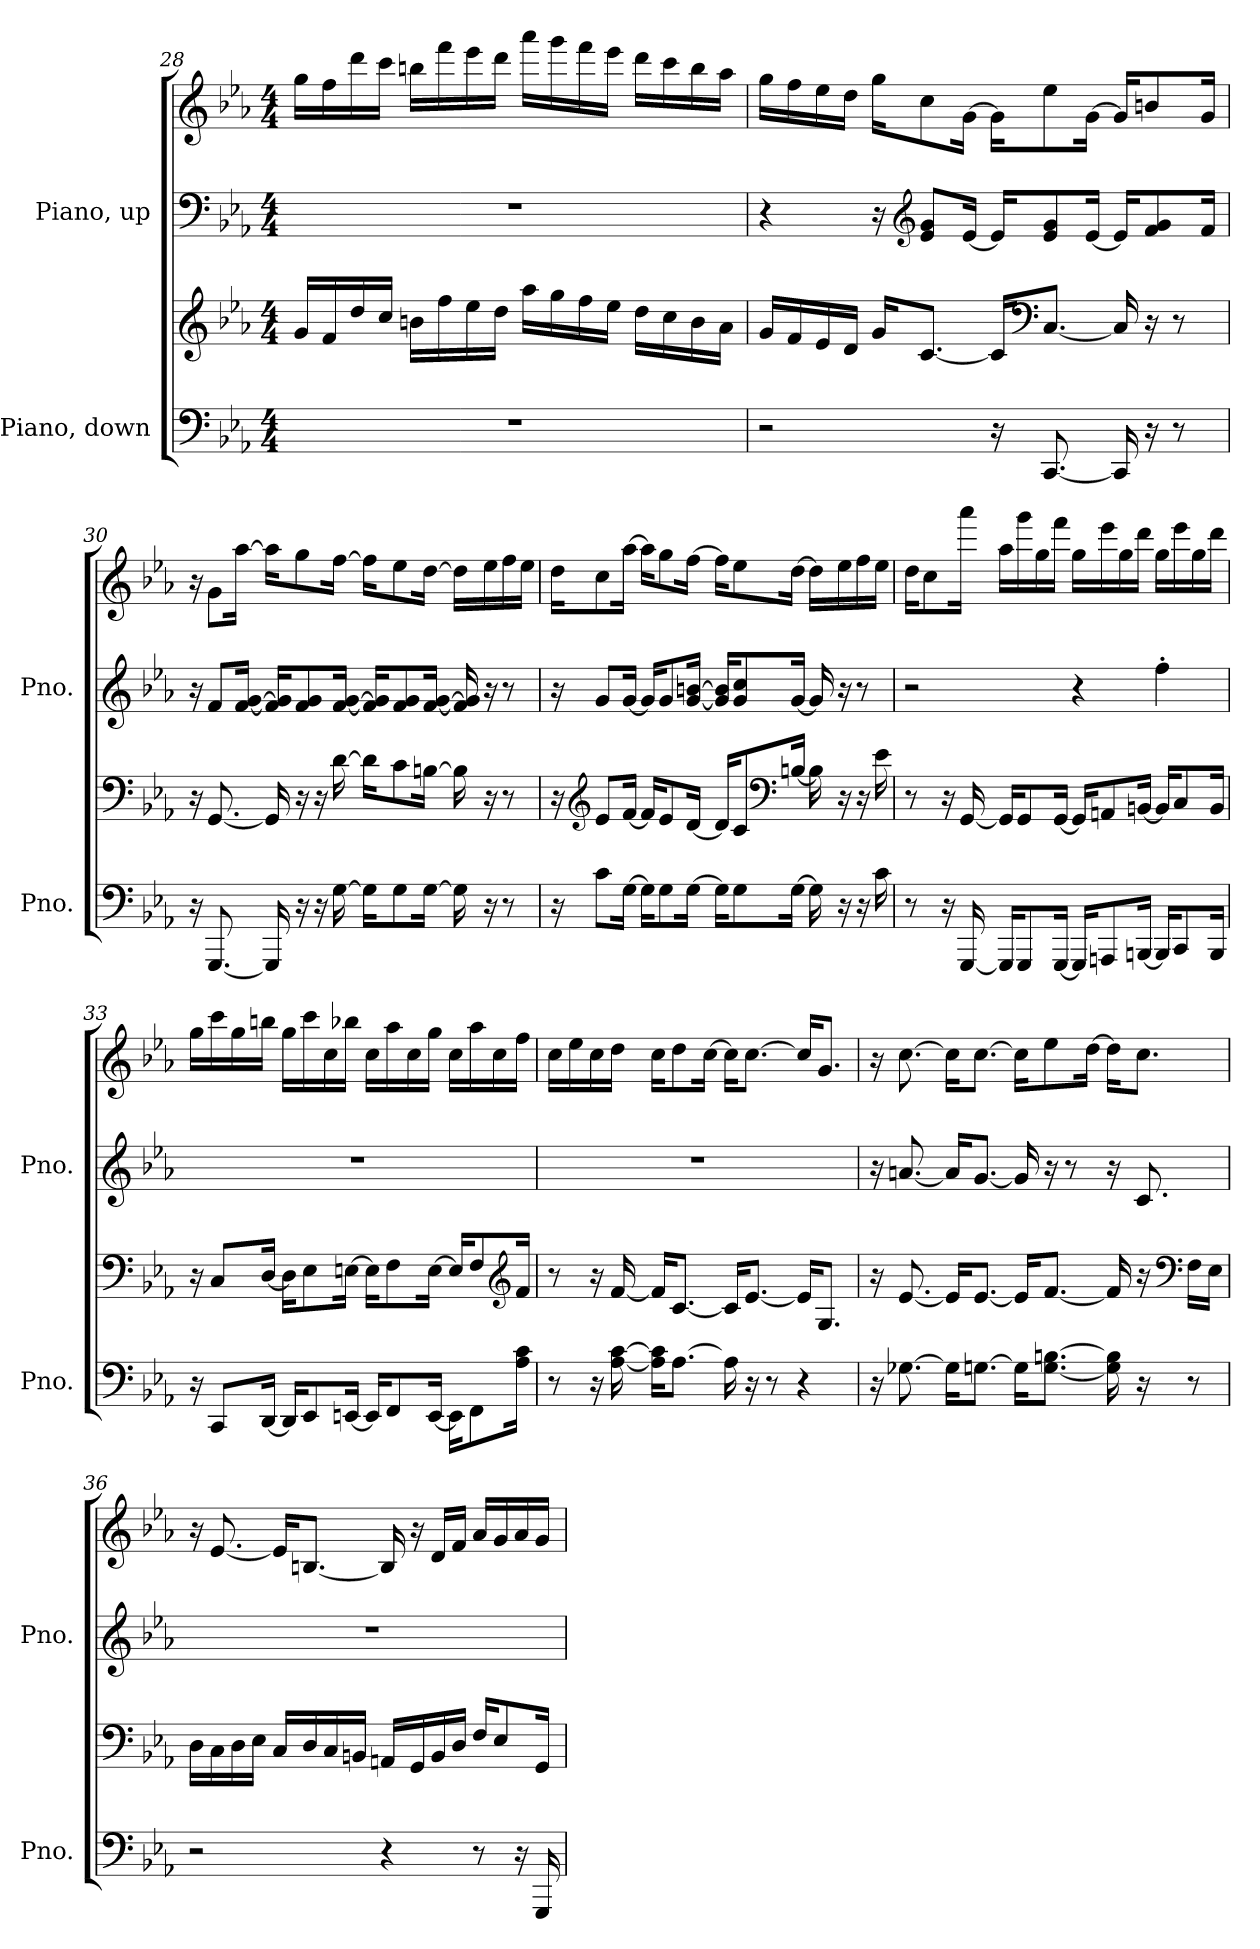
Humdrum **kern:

**kern	**kern	**kern	**kern
*part2	*part2	*part1	*part1
*staff4	*staff3	*staff2	*staff1
*I"Piano, down	*	*I"Piano, up	*
*I'Pno.	*	*I'Pno.	*
!!LO:LB:g=z
*clefF4	*clefG2	*clefF4	*clefG2
*k[b-e-a-]	*k[b-e-a-]	*k[b-e-a-]	*k[b-e-a-]
*M4/4	*M4/4	*M4/4	*M4/4
=28	=28	=28	=28
1r	16g/LL	1r	16gg\LL
.	16f/	.	16ff\
.	16dd/	.	16ddd\
.	16cc/JJ	.	16ccc\JJ
.	16bn\LL	.	16bbn\LL
.	16ff\	.	16fff\
.	16ee-\	.	16eee-\
.	16dd\JJ	.	16ddd\JJ
.	16aa-\LL	.	16aaa-\LL
.	16gg\	.	16ggg\
.	16ff\	.	16fff\
.	16ee-\JJ	.	16eee-\JJ
.	16dd\LL	.	16ddd\LL
.	16cc\	.	16ccc\
.	16b\	.	16bb\
.	16a-\JJ	.	16aa-\JJ
=29	=29	=29	=29
2r	16g/LL	4r	16gg\LL
.	16f/	.	16ff\
.	16e-/	.	16ee-\
.	16d/JJ	.	16dd\JJ
.	16g/KL	16r	16gg\KL
*	*	*clefG2	*
.	[8.c/J	8e-/ 8g/L	8cc\
.	.	[16e-/Jk	[16g\Jk
16r	16c/KL]	16e-/KL]	16g\KL]
*	*clefF4	*	*
[8.CC/	[8.C/J	8e-/ 8g/	8ee-\
.	.	[16e-/Jk	[16g\Jk
16CC/]	16C/]	16e-/KL]	16g/KL]
16r	16r	8f/ 8g/	8bn/
8r	8r	.	.
.	.	16f/Jk	16g/Jk
!!LO:LB:g=z
=30	=30	=30	=30
16r	16r	16r	16r
[8.GGG/	[8.GG/	8f/L	8g\L
.	.	[16f/ [16g/Jk	[16aa-\Jk
16GGG/]	16GG/]	16f/] 16g/]KL	16aa-\KL]
16r	16r	8f/ 8g/	8gg\
16r	16r	.	.
[16G\	[16d\	[16f/ [16g/Jk	[16ff\Jk
16G\KL]	16d\KL]	16f/] 16g/]KL	16ff\KL]
8G\	8c\	8f/ 8g/	8ee-\
[16G\Jk	[16Bn\Jk	[16f/ [16g/Jk	[16dd\Jk
16G\]	16B\]	16f/] 16g/]	16dd\LL]
16r	16r	16r	16ee-\
8r	8r	8r	16ff\
.	.	.	16ee-\JJ
=31	=31	=31	=31
16r	16r	16r	16dd\KL
*	*clefG2	*	*
8c\L	8e-/L	8g/L	8cc\
[16G\Jk	[16f/Jk	[16g/Jk	[16aa-\Jk
16G\KL]	16f/KL]	16g/KL]	16aa-\KL]
8G\	8e-/	8g/	8gg\
[16G\Jk	[16d/Jk	[16g/ [16bn/Jk	[16ff\Jk
16G\KL]	16d/KL]	16g/] 16b/]KL	16ff\KL]
8G\	8c/	8g/ 8cc/	8ee-\
*	*clefF4	*	*
[16G\Jk	[16Bn/Jk	[16g/Jk	[16dd\Jk
16G\]	16B\]	16g/]	16dd\LL]
16r	16r	16r	16ee-\
16r	16r	8r	16ff\
16c\	16e-\	.	16ee-\JJ
!!LO:PB:g=z
=32	=32	=32	=32
8r	8r	2r	16dd\KL
.	.	.	8cc\
16r	16r	.	.
[16GGG/	[16GG/	.	16aaa-\Jk
16GGG/KL]	16GG/KL]	.	16aa-\LL
8GGG/	8GG/	.	16ggg\
.	.	.	16gg\
[16GGG/Jk	[16GG/Jk	.	16fff\JJ
16GGG/KL]	16GG/KL]	4r	16gg\LL
8AAAn/	8AAn/	.	16eee-\
.	.	.	16gg\
[16BBBn/Jk	[16BBn/Jk	.	16ddd\JJ
16BBB/KL]	16BB/KL]	4ff'\	16gg\LL
8CC/	8C/	.	16eee-\
.	.	.	16gg\
16BBB/Jk	16BB/Jk	.	16ddd\JJ
=33	=33	=33	=33
16r	16r	1r	16gg\LL
8CC/L	8C/L	.	16ccc\
.	.	.	16gg\
[16DD/Jk	[16D/Jk	.	16bbn\JJ
16DD/KL]	16D\KL]	.	16gg\LL
8EE-/	8E-\	.	16ccc\
.	.	.	16cc\
[16EEn/Jk	[16En\Jk	.	16bb-X\JJ
16EE/KL]	16E\KL]	.	16cc\LL
8FF/	8F\	.	16aa-\
.	.	.	16cc\
[16EE/Jk	[16E\Jk	.	16gg\JJ
16EE\KL]	16E/KL]	.	16cc\LL
8FF\	8F/	.	16aa-\
.	.	.	16cc\
*	*clefG2	*	*
16A-\ 16c\Jk	16f/Jk	.	16ff\JJ
!!LO:LB:g=z
=34	=34	=34	=34
8r	8r	1r	16cc\LL
.	.	.	16ee-\
16r	16r	.	16cc\
[16A-\ [16c\	[16f/	.	16dd\JJ
16A-\] 16c\]KL	16f/KL]	.	16cc\KL
[8.A-\J	[8.c/J	.	8dd\
.	.	.	[16cc\Jk
16A-\]	16c/KL]	.	16cc\KL]
16r	[8.e-/J	.	[8.cc\J
8r	.	.	.
4r	16e-/KL]	.	16cc/KL]
.	8.G/J	.	8.g/J
=35	=35	=35	=35
16r	16r	16r	16r
[8.G-X\	[8.e-/	[8.an/	[8.cc\
16G-\KL]	16e-/KL]	16a/KL]	16cc\KL]
[8.Gn\J	[8.e-/J	[8.g/J	[8.cc\J
16G\KL]	16e-/KL]	16g/]	16cc\KL]
[8.G\ [8.Bn\J	[8.f/J	16r	8ee-\
.	.	8r	.
.	.	.	[16dd\Jk
16G\] 16B\]	16f/]	16r	16dd\KL]
16r	16r	8.c/	8.cc\J
*	*clefF4	*	*
8r	16F\LL	.	.
.	16E-\JJ	.	.
!!LO:LB:g=z
=36	=36	=36	=36
2r	16D\LL	1r	16r
.	16C\	.	[8.e-/
.	16D\	.	.
.	16E-\JJ	.	.
.	16C/LL	.	16e-/KL]
.	16D/	.	[8.Bn/J
.	16C/	.	.
.	16BBn/JJ	.	.
4r	16AAn/LL	.	16B/]
.	16GG/	.	16r
.	16BB/	.	16d/LL
.	16D/JJ	.	16f/JJ
8r	16F/KL	.	16a-/LL
.	8E-/	.	16g/
16r	.	.	16a-/
16GGG/	16GG/Jk	.	16g/JJ
=	=	=	=
*-	*-	*-	*-
